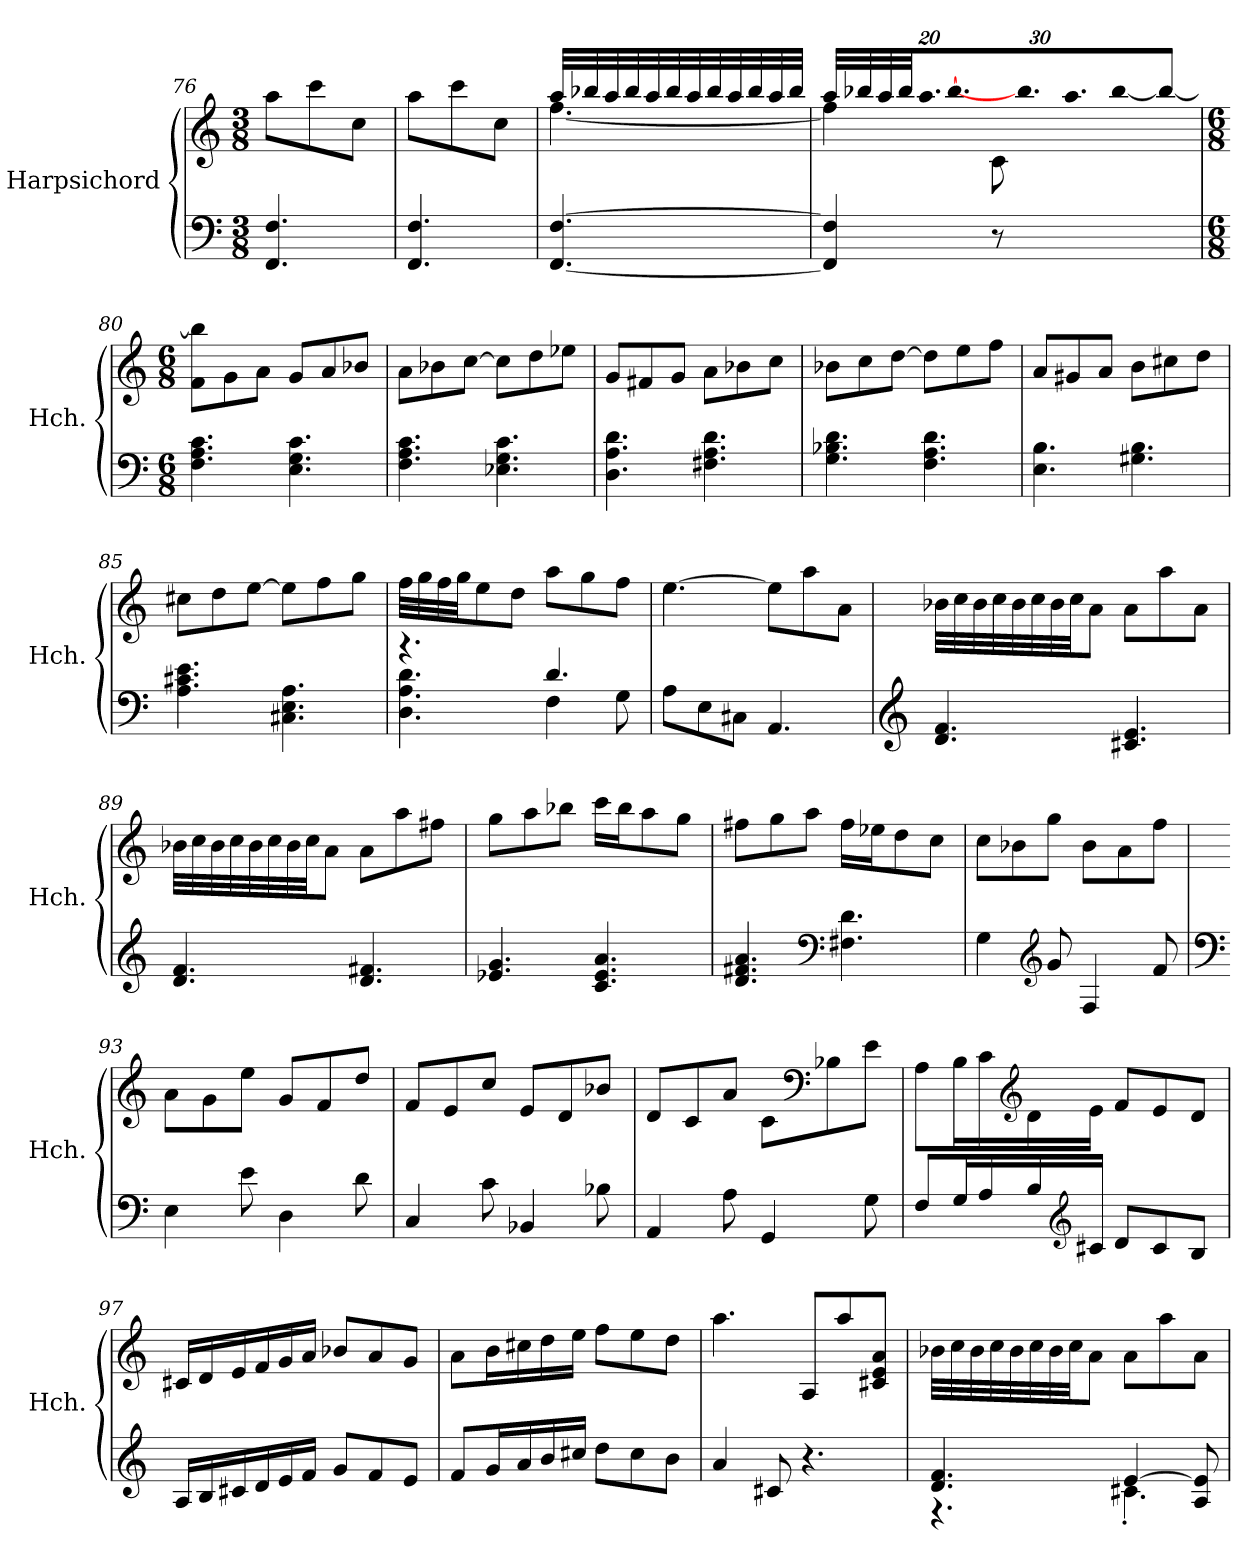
**kern	**kern
*part1	*part1
*staff2	*staff1
*I"Harpsichord	*
*I'Hch.	*
!!LO:LB:g=z
*clefF4	*clefG2
*k[]	*k[]
*M3/8	*M3/8
=76	=76
4.FF/ 4.F/	8aa\L
.	8ccc\
.	8cc\J
=77	=77
4.FF/ 4.F/	8aa\L
.	8ccc\
.	8cc\J
=78	=78
*	*^
[4.FF/ [4.F/	32aa/LLL	[4.ff\
.	32bb-X/	.
.	32aa/	.
.	32bb-/	.
.	32aa/	.
.	32bb-/	.
.	32aa/	.
.	32bb-/	.
.	32aa/	.
.	32bb-/	.
.	32aa/	.
.	32bb-/JJJ	.
=79	=79	=79
4FF/] 4F/]	32aa/LLL	4ff\]
.	32bb-X/	.
.	32aa/	.
.	32bb-/	.
*	*Xbrackettup	*
!	!LO:N:vis=32.	!
.	640%17aa/L	.
!	!LO:N:vis=256.	!
.	[1920%17bb-/K	.
.	1920ryy	.
!	!LO:N:vis=32.	!
.	640%17bb-/]	.
!	!LO:N:vis=32.	!
.	640%17aa/J	.
!	!LO:N:vis=32	!
.	[640%23bb-/JJ	.
8r	8bb-/J_	8c\
*	*v	*v
!!LO:LB:g=z
=80	=80
*M6/8	*M6/8
4.F\ 4.A\ 4.c\	8f\ 8bb-\]L
.	8g\
.	8a\J
4.E\ 4.G\ 4.c\	8g/L
.	8a/
.	8b-X/J
=81	=81
4.F\ 4.A\ 4.c\	8a\L
.	8b-X\
.	[8cc\J
4.E-X\ 4.G\ 4.c\	8cc\L]
.	8dd\
.	8ee-X\J
=82	=82
4.D\ 4.A\ 4.d\	8g/L
.	8f#X/
.	8g/J
4.F#X\ 4.A\ 4.d\	8a\L
.	8b-X\
.	8cc\J
=83	=83
4.G\ 4.B-X\ 4.d\	8b-X\L
.	8cc\
.	[8dd\J
4.F\ 4.A\ 4.d\	8dd\L]
.	8ee\
.	8ff\J
=84	=84
4.E\ 4.B\	8a/L
.	8g#X/
.	8a/J
4.G#X\ 4.B\	8b\L
.	8cc#X\
.	8dd\J
!!LO:LB:g=z
=85	=85
4.A\ 4.c#X\ 4.e\	8cc#X\L
.	8dd\
.	[8ee\J
4.C#X\ 4.E\ 4.A\	8ee\L]
.	8ff\
.	8gg\J
=86	=86
*^	*
4.r	4.D\ 4.A\ 4.d\	32ff\LLL
.	.	32gg\
.	.	32ff\
.	.	32gg\JJ
.	.	8ee\
.	.	8dd\J
4.d/	4F\	8aa\L
.	.	8gg\
.	8G\	8ff\J
*v	*v	*
=87	=87
8A\L	[4.ee\
8E\	.
8C#X\J	.
4.AA/	8ee\L]
.	8aa\
.	8a\J
=88	=88
*clefG2	*
4.d/ 4.f/	32b-X\LLL
.	32cc\
.	32b-\
.	32cc\
.	32b-\
.	32cc\
.	32b-\
.	32cc\JJ
.	8a\J
4.c#X/ 4.e/	8a\L
.	8aa\
.	8a\J
!!LO:LB:g=z
=89	=89
4.d/ 4.f/	32b-X\LLL
.	32cc\
.	32b-\
.	32cc\
.	32b-\
.	32cc\
.	32b-\
.	32cc\JJ
.	8a\J
4.d/ 4.f#X/	8a\L
.	8aa\
.	8ff#X\J
=90	=90
4.e-X/ 4.g/	8gg\L
.	8aa\
.	8bb-X\J
4.c/ 4.e-/ 4.a/	16ccc\LL
.	16bb-\J
.	8aa\
.	8gg\J
=91	=91
4.d/ 4.f#X/ 4.a/	8ff#X\L
.	8gg\
.	8aa\J
*clefF4	*
4.F#X\ 4.d\	16ff#\LL
.	16ee-X\J
.	8dd\
.	8cc\J
=92	=92
4G\	8cc\L
.	8b-X\
*clefG2	*
8g/	8gg\J
4F/	8b-\L
.	8a\
8f/	8ff\J
!!LO:LB:g=z
=93	=93
*clefF4	*
4E\	8a\L
.	8g\
8e\	8ee\J
4D\	8g/L
.	8f/
8d\	8dd/J
=94	=94
4C/	8f/L
.	8e/
8c\	8cc/J
4BB-X/	8e/L
.	8d/
8B-X\	8b-X/J
=95	=95
4AA/	8d/L
.	8c/
8A\	8a/J
4GG/	8c\L
*	*clefF4
.	8B-X\
8G\	8e\J
=96	=96
8F/L	8A\L
16G/L	16B\L
16A/	16c\
*	*clefG2
16B/	16d\
*clefG2	*
16c#X/JJ	16e\JJ
8d/L	8f/L
8c#/	8e/
8B/J	8d/J
!!LO:PB:g=z
=97	=97
16A/LL	16c#X/LL
16B/	16d/
16c#X/	16e/
16d/	16f/
16e/	16g/
16f/JJ	16a/JJ
8g/L	8b-X/L
8f/	8a/
8e/J	8g/J
=98	=98
8f/L	8a\L
16g/L	16b\L
16a/	16cc#X\
16b/	16dd\
16cc#X/JJ	16ee\JJ
8dd\L	8ff\L
8cc#\	8ee\
8b\J	8dd\J
=99	=99
4a/	4.aa\
8c#X/	.
4.r	8A/L
.	8aa/
.	8c#X/ 8e/ 8a/J
=100	=100
*^	*
4.d/ 4.f/	4.r	32b-X\LLL
.	.	32cc\
.	.	32b-\
.	.	32cc\
.	.	32b-\
.	.	32cc\
.	.	32b-\
.	.	32cc\JJ
.	.	8a\J
[4e/	4.c#X'\	8a\L
.	.	8aa\
8A/ 8e/]	.	8a\J
*v	*v	*
=	=
*-	*-
